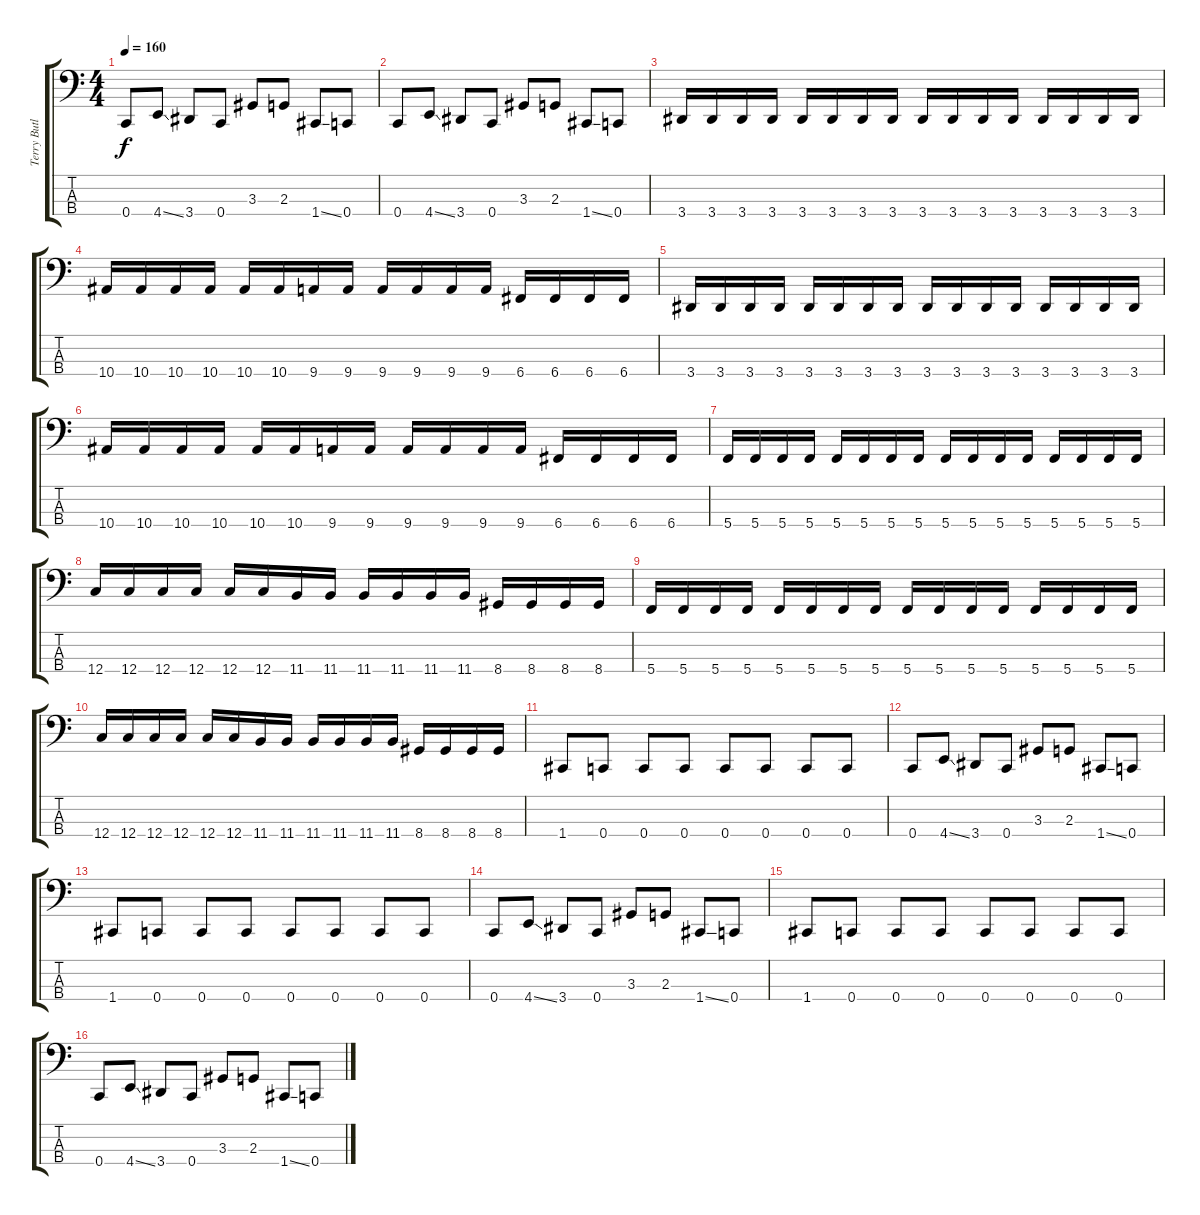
\track ("Terry Butler (Bass)" "Terry Butl") {instrument electricbasspick}
\staff {score tabs}
\tuning (Eb2 Bb1 F1 C1) {hide}
\ts (4 4)
\tempo 160
\clef f4
\ks c
0.4.8{dy f} 4.4{ss}.8 3.4.8 0.4.8 3.3.8 2.3.8 1.4{ss}.8 0.4.8 |
0.4.8 4.4{ss}.8 3.4.8 0.4.8 3.3.8 2.3.8 1.4{ss}.8 0.4.8 |
3.4.16 3.4.16 3.4.16 3.4.16 3.4.16 3.4.16 3.4.16 3.4.16 3.4.16 3.4.16 3.4.16 3.4.16 3.4.16 3.4.16 3.4.16 3.4.16 |
10.4.16 10.4.16 10.4.16 10.4.16 10.4.16 10.4.16 9.4.16 9.4.16 9.4.16 9.4.16 9.4.16 9.4.16 6.4.16 6.4.16 6.4.16 6.4.16 |
3.4.16 3.4.16 3.4.16 3.4.16 3.4.16 3.4.16 3.4.16 3.4.16 3.4.16 3.4.16 3.4.16 3.4.16 3.4.16 3.4.16 3.4.16 3.4.16 |
10.4.16 10.4.16 10.4.16 10.4.16 10.4.16 10.4.16 9.4.16 9.4.16 9.4.16 9.4.16 9.4.16 9.4.16 6.4.16 6.4.16 6.4.16 6.4.16 |
5.4.16 5.4.16 5.4.16 5.4.16 5.4.16 5.4.16 5.4.16 5.4.16 5.4.16 5.4.16 5.4.16 5.4.16 5.4.16 5.4.16 5.4.16 5.4.16 |
12.4.16 12.4.16 12.4.16 12.4.16 12.4.16 12.4.16 11.4.16 11.4.16 11.4.16 11.4.16 11.4.16 11.4.16 8.4.16 8.4.16 8.4.16 8.4.16 |
5.4.16 5.4.16 5.4.16 5.4.16 5.4.16 5.4.16 5.4.16 5.4.16 5.4.16 5.4.16 5.4.16 5.4.16 5.4.16 5.4.16 5.4.16 5.4.16 |
12.4.16 12.4.16 12.4.16 12.4.16 12.4.16 12.4.16 11.4.16 11.4.16 11.4.16 11.4.16 11.4.16 11.4.16 8.4.16 8.4.16 8.4.16 8.4.16 |
1.4.8 0.4.8 0.4.8 0.4.8 0.4.8 0.4.8 0.4.8 0.4.8 |
0.4.8 4.4{ss}.8 3.4.8 0.4.8 3.3.8 2.3.8 1.4{ss}.8 0.4.8 |
1.4.8 0.4.8 0.4.8 0.4.8 0.4.8 0.4.8 0.4.8 0.4.8 |
0.4.8 4.4{ss}.8 3.4.8 0.4.8 3.3.8 2.3.8 1.4{ss}.8 0.4.8 |
1.4.8 0.4.8 0.4.8 0.4.8 0.4.8 0.4.8 0.4.8 0.4.8 |
0.4.8 4.4{ss}.8 3.4.8 0.4.8 3.3.8 2.3.8 1.4{ss}.8 0.4.8
